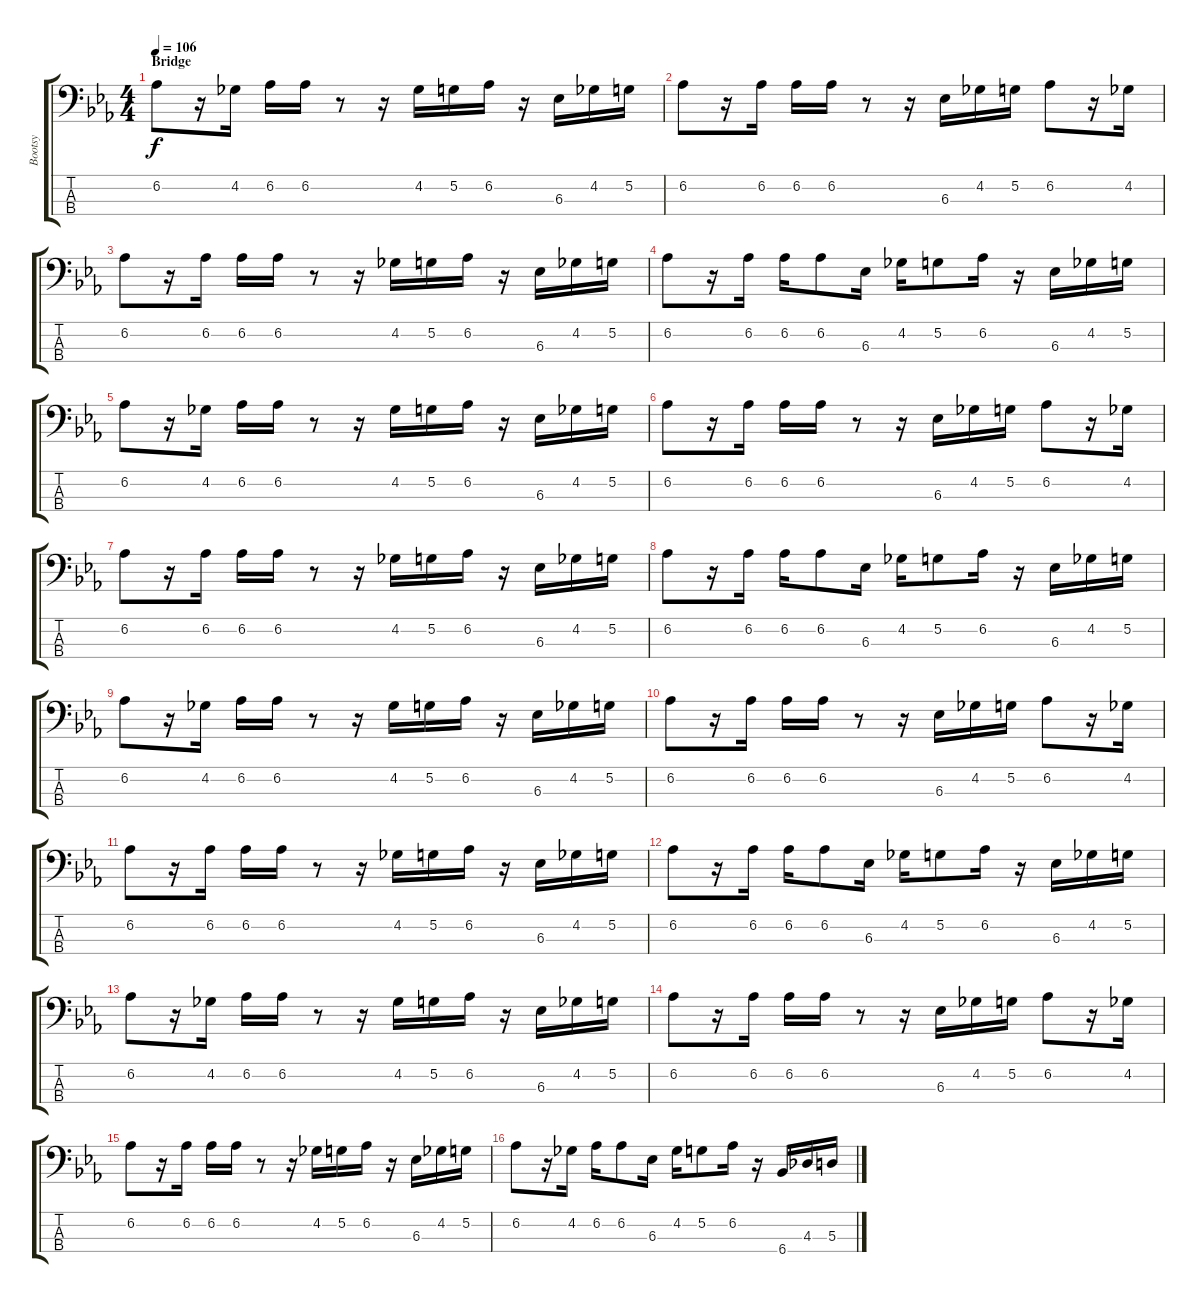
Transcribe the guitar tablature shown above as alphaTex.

\track ("Bootsy" "Bootsy") {instrument electricbassfinger}
\staff {score tabs}
\tuning (G2 D2 A1 E1) {hide}
\ts (4 4)
\section ("" "Bridge")
\tempo 106
\clef f4
\ks eb
6.2.8{dy f} r.16 4.2.16 6.2.16 6.2.16 r.8 r.16 4.2.16 5.2.16 6.2.16 r.16 6.3.16 4.2.16 5.2.16 |
6.2.8 r.16 6.2.16 6.2.16 6.2.16 r.8 r.16 6.3.16 4.2.16 5.2.16 6.2.8 r.16 4.2.16 |
6.2.8 r.16 6.2.16 6.2.16 6.2.16 r.8 r.16 4.2.16 5.2.16 6.2.16 r.16 6.3.16 4.2.16 5.2.16 |
6.2.8 r.16 6.2.16 6.2.16 6.2.8 6.3.16 4.2.16 5.2.8 6.2.16 r.16 6.3.16 4.2.16 5.2.16 |
6.2.8 r.16 4.2.16 6.2.16 6.2.16 r.8 r.16 4.2.16 5.2.16 6.2.16 r.16 6.3.16 4.2.16 5.2.16 |
6.2.8 r.16 6.2.16 6.2.16 6.2.16 r.8 r.16 6.3.16 4.2.16 5.2.16 6.2.8 r.16 4.2.16 |
6.2.8 r.16 6.2.16 6.2.16 6.2.16 r.8 r.16 4.2.16 5.2.16 6.2.16 r.16 6.3.16 4.2.16 5.2.16 |
6.2.8 r.16 6.2.16 6.2.16 6.2.8 6.3.16 4.2.16 5.2.8 6.2.16 r.16 6.3.16 4.2.16 5.2.16 |
6.2.8 r.16 4.2.16 6.2.16 6.2.16 r.8 r.16 4.2.16 5.2.16 6.2.16 r.16 6.3.16 4.2.16 5.2.16 |
6.2.8 r.16 6.2.16 6.2.16 6.2.16 r.8 r.16 6.3.16 4.2.16 5.2.16 6.2.8 r.16 4.2.16 |
6.2.8 r.16 6.2.16 6.2.16 6.2.16 r.8 r.16 4.2.16 5.2.16 6.2.16 r.16 6.3.16 4.2.16 5.2.16 |
6.2.8 r.16 6.2.16 6.2.16 6.2.8 6.3.16 4.2.16 5.2.8 6.2.16 r.16 6.3.16 4.2.16 5.2.16 |
6.2.8 r.16 4.2.16 6.2.16 6.2.16 r.8 r.16 4.2.16 5.2.16 6.2.16 r.16 6.3.16 4.2.16 5.2.16 |
6.2.8 r.16 6.2.16 6.2.16 6.2.16 r.8 r.16 6.3.16 4.2.16 5.2.16 6.2.8 r.16 4.2.16 |
6.2.8 r.16 6.2.16 6.2.16 6.2.16 r.8 r.16 4.2.16 5.2.16 6.2.16 r.16 6.3.16 4.2.16 5.2.16 |
6.2.8 r.16 4.2.16 6.2.16 6.2.8 6.3.16 4.2.16 5.2.8 6.2.16 r.16 6.4.16 4.3.16 5.3.16
